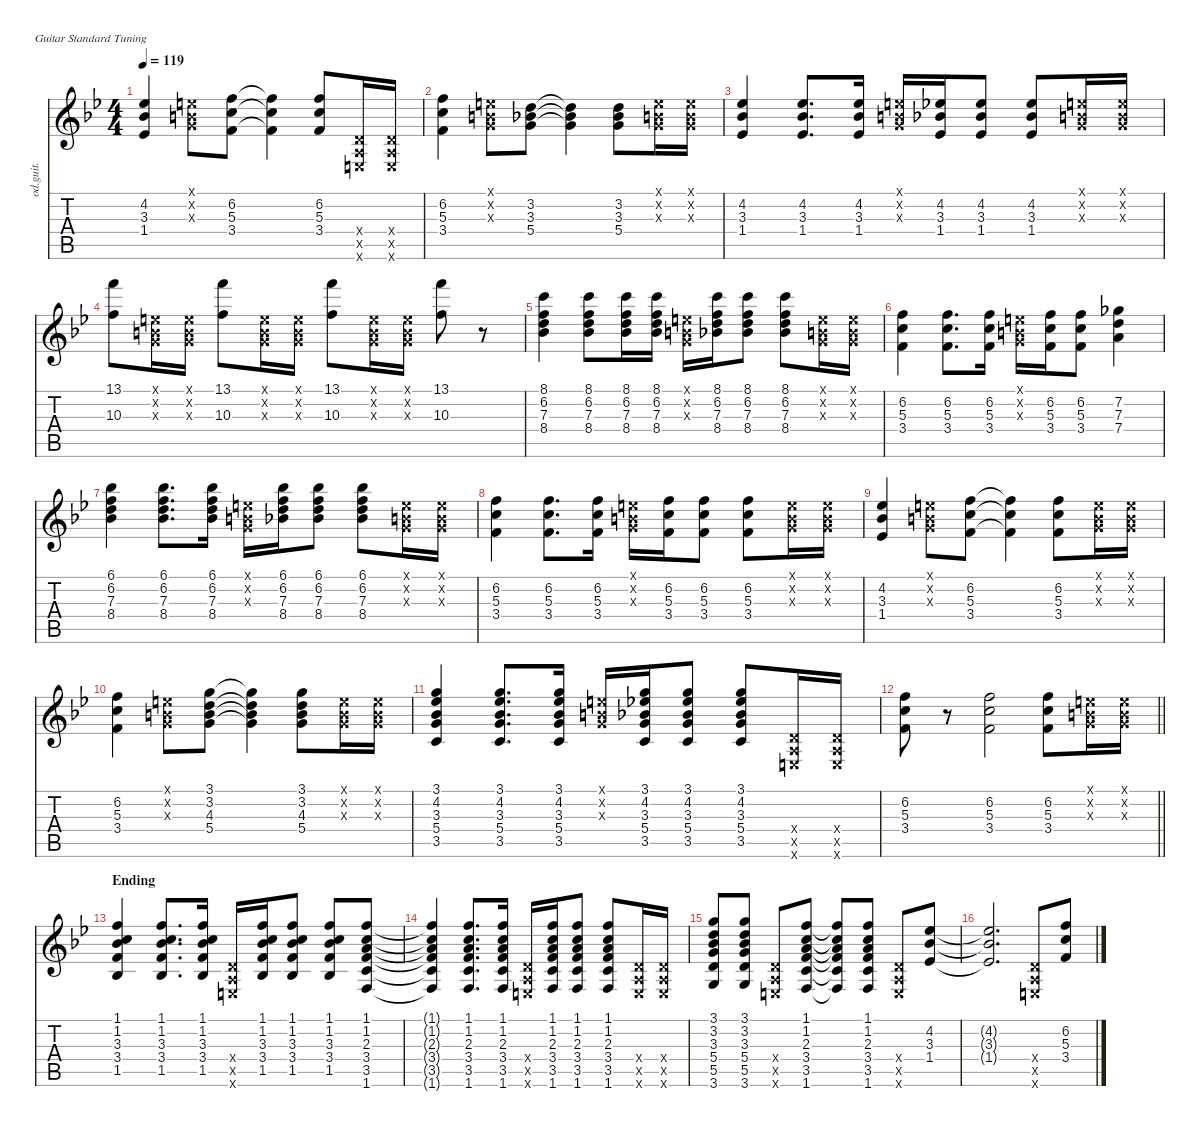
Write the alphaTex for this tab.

\defaultSystemsLayout 4
\hideDynamics
\bracketExtendMode nobrackets
\otherSystemsTrackNameOrientation horizontal
\track ("Guitar 2" "od.guit.") {mute instrument overdrivenguitar}
\staff {score tabs}
\tuning (E4 B3 G3 D3 A2 E2)
\ts (4 4)
\tempo 119
\clef g2
\ks bb
(4.2{acc b} 3.3{acc b} 1.4{acc b}).4{dy f beam Up} (0.1{x acc forcenatural} 0.2{x acc forcenatural} 0.3{x acc forcenatural}).8{beam Down} (6.2{acc forcenatural} 5.3{acc forcenatural} 3.4{acc forcenatural}).8{beam Down} (6.2{t acc forcenatural} 5.3{t acc forcenatural} 3.4{t acc forcenatural}).4{beam Down} (6.2{acc forcenatural} 5.3{acc forcenatural} 3.4{acc forcenatural}).8{beam Up} (0.4{x acc forcenatural} 0.5{x acc forcenatural} 0.6{x acc forcenatural}).16{beam Up} (0.4{x acc forcenatural} 0.5{x acc forcenatural} 0.6{x acc forcenatural}).16{beam Up} |
(6.2{acc forcenatural} 5.3{acc forcenatural} 3.4{acc forcenatural}).4{beam Down} (0.1{x acc forcenatural} 0.2{x acc forcenatural} 0.3{x acc forcenatural}).8{beam Down} (3.2{acc forcenatural} 3.3{acc b} 5.4{acc forcenatural}).8{beam Down} (3.2{t acc forcenatural} 3.3{t acc b} 5.4{t acc forcenatural}).4{beam Down} (3.2{acc forcenatural} 3.3{acc b} 5.4{acc forcenatural}).8{beam Down} (0.1{x acc forcenatural} 0.2{x acc forcenatural} 0.3{x acc forcenatural}).16{beam Down} (0.1{x acc forcenatural} 0.2{x acc forcenatural} 0.3{x acc forcenatural}).16{beam Down} |
(4.2{acc b} 3.3{acc b} 1.4{acc b}).4{beam Up} (4.2{acc b} 3.3{acc b} 1.4{acc b}).8{d beam Up} (4.2{acc b} 3.3{acc b} 1.4{acc b}).16{beam Up} (0.1{x acc forcenatural} 0.2{x acc forcenatural} 0.3{x acc forcenatural}).16{beam Up} (4.2{acc b} 3.3{acc b} 1.4{acc b}).16{beam Up} (4.2{acc b} 3.3{acc b} 1.4{acc b}).8{beam Up} (4.2{acc b} 3.3{acc b} 1.4{acc b}).8{beam Up} (0.1{x acc forcenatural} 0.2{x acc forcenatural} 0.3{x acc forcenatural}).16{beam Up} (0.1{x acc forcenatural} 0.2{x acc forcenatural} 0.3{x acc forcenatural}).16{beam Up} |
(13.1{acc forcenatural} 10.3{acc forcenatural}).8{beam Down} (0.1{x acc forcenatural} 0.2{x acc forcenatural} 0.3{x acc forcenatural}).16{beam Down} (0.1{x acc forcenatural} 0.2{x acc forcenatural} 0.3{x acc forcenatural}).16{beam Down} (13.1{acc forcenatural} 10.3{acc forcenatural}).8{beam Down} (0.1{x acc forcenatural} 0.2{x acc forcenatural} 0.3{x acc forcenatural}).16{beam Down} (0.1{x acc forcenatural} 0.2{x acc forcenatural} 0.3{x acc forcenatural}).16{beam Down} (13.1{acc forcenatural} 10.3{acc forcenatural}).8{beam Down} (0.1{x acc forcenatural} 0.2{x acc forcenatural} 0.3{x acc forcenatural}).16{beam Down} (0.1{x acc forcenatural} 0.2{x acc forcenatural} 0.3{x acc forcenatural}).16{beam Down} (13.1{acc forcenatural} 10.3{acc forcenatural}).8{beam Down} r.8{beam Down} |
(8.1{acc forcenatural} 6.2{acc forcenatural} 7.3{acc forcenatural} 8.4{acc b}).4{beam Down} (8.1{acc forcenatural} 6.2{acc forcenatural} 7.3{acc forcenatural} 8.4{acc b}).8{beam Down} (8.1{acc forcenatural} 6.2{acc forcenatural} 7.3{acc forcenatural} 8.4{acc b}).16{beam Down} (8.1{acc forcenatural} 6.2{acc forcenatural} 7.3{acc forcenatural} 8.4{acc b}).16{beam Down} (0.1{x acc forcenatural} 0.2{x acc forcenatural} 0.3{x acc forcenatural}).16{beam Down} (8.1{acc forcenatural} 6.2{acc forcenatural} 7.3{acc forcenatural} 8.4{acc b}).16{beam Down} (8.1{acc forcenatural} 6.2{acc forcenatural} 7.3{acc forcenatural} 8.4{acc b}).8{beam Down} (8.1{acc forcenatural} 6.2{acc forcenatural} 7.3{acc forcenatural} 8.4{acc b}).8{beam Down} (0.1{x acc forcenatural} 0.2{x acc forcenatural} 0.3{x acc forcenatural}).16{beam Down} (0.1{x acc forcenatural} 0.2{x acc forcenatural} 0.3{x acc forcenatural}).16{beam Down} |
(6.2{acc forcenatural} 5.3{acc forcenatural} 3.4{acc forcenatural}).4{beam Down} (6.2{acc forcenatural} 5.3{acc forcenatural} 3.4{acc forcenatural}).8{d beam Down} (6.2{acc forcenatural} 5.3{acc forcenatural} 3.4{acc forcenatural}).16{beam Down} (0.1{x acc forcenatural} 0.2{x acc forcenatural} 0.3{x acc forcenatural}).16{beam Down} (6.2{acc forcenatural} 5.3{acc forcenatural} 3.4{acc forcenatural}).16{beam Down} (6.2{acc forcenatural} 5.3{acc forcenatural} 3.4{acc forcenatural}).8{beam Down} (7.2{acc b} 7.3{acc forcenatural} 7.4{acc forcenatural}).4{beam Down} |
(6.1{acc b} 6.2{acc forcenatural} 7.3{acc forcenatural} 8.4{acc b}).4{beam Down} (6.1{acc b} 6.2{acc forcenatural} 7.3{acc forcenatural} 8.4{acc b}).8{d beam Down} (6.1{acc b} 6.2{acc forcenatural} 7.3{acc forcenatural} 8.4{acc b}).16{beam Down} (0.1{x acc forcenatural} 0.2{x acc forcenatural} 0.3{x acc forcenatural}).16{beam Down} (6.1{acc b} 6.2{acc forcenatural} 7.3{acc forcenatural} 8.4{acc b}).16{beam Down} (6.1{acc b} 6.2{acc forcenatural} 7.3{acc forcenatural} 8.4{acc b}).8{beam Down} (6.1{acc b} 6.2{acc forcenatural} 7.3{acc forcenatural} 8.4{acc b}).8{beam Down} (0.1{x acc forcenatural} 0.2{x acc forcenatural} 0.3{x acc forcenatural}).16{beam Down} (0.1{x acc forcenatural} 0.2{x acc forcenatural} 0.3{x acc forcenatural}).16{beam Down} |
(6.2{acc forcenatural} 5.3{acc forcenatural} 3.4{acc forcenatural}).4{beam Down} (6.2{acc forcenatural} 5.3{acc forcenatural} 3.4{acc forcenatural}).8{d beam Down} (6.2{acc forcenatural} 5.3{acc forcenatural} 3.4{acc forcenatural}).16{beam Down} (0.1{x acc forcenatural} 0.2{x acc forcenatural} 0.3{x acc forcenatural}).16{beam Down} (6.2{acc forcenatural} 5.3{acc forcenatural} 3.4{acc forcenatural}).16{beam Down} (6.2{acc forcenatural} 5.3{acc forcenatural} 3.4{acc forcenatural}).8{beam Down} (6.2{acc forcenatural} 5.3{acc forcenatural} 3.4{acc forcenatural}).8{beam Down} (0.1{x acc forcenatural} 0.2{x acc forcenatural} 0.3{x acc forcenatural}).16{beam Down} (0.1{x acc forcenatural} 0.2{x acc forcenatural} 0.3{x acc forcenatural}).16{beam Down} |
(4.2{acc b} 3.3{acc b} 1.4{acc b}).4{beam Up} (0.1{x acc forcenatural} 0.2{x acc forcenatural} 0.3{x acc forcenatural}).8{beam Down} (6.2{acc forcenatural} 5.3{acc forcenatural} 3.4{acc forcenatural}).8{beam Down} (6.2{t acc forcenatural} 5.3{t acc forcenatural} 3.4{t acc forcenatural}).4{beam Down} (6.2{acc forcenatural} 5.3{acc forcenatural} 3.4{acc forcenatural}).8{beam Down} (0.1{x acc forcenatural} 0.2{x acc forcenatural} 0.3{x acc forcenatural}).16{beam Down} (0.1{x acc forcenatural} 0.2{x acc forcenatural} 0.3{x acc forcenatural}).16{beam Down} |
(6.2{acc forcenatural} 5.3{acc forcenatural} 3.4{acc forcenatural}).4{beam Down} (0.1{x acc forcenatural} 0.2{x acc forcenatural} 0.3{x acc forcenatural}).8{beam Down} (3.1{acc forcenatural} 3.2{acc forcenatural} 4.3{acc forcenatural} 5.4{acc forcenatural}).8{beam Down} (3.1{t acc forcenatural} 3.2{t acc forcenatural} 4.3{t acc forcenatural} 5.4{t acc forcenatural}).4{beam Down} (3.1{acc forcenatural} 3.2{acc forcenatural} 4.3{acc forcenatural} 5.4{acc forcenatural}).8{beam Down} (0.1{x acc forcenatural} 0.2{x acc forcenatural} 0.3{x acc forcenatural}).16{beam Down} (0.1{x acc forcenatural} 0.2{x acc forcenatural} 0.3{x acc forcenatural}).16{beam Down} |
(3.1{acc forcenatural} 4.2{acc b} 3.3{acc b} 5.4{acc forcenatural} 3.5{acc forcenatural}).4{beam Up} (3.1{acc forcenatural} 4.2{acc b} 3.3{acc b} 5.4{acc forcenatural} 3.5{acc forcenatural}).8{d beam Up} (3.1{acc forcenatural} 4.2{acc b} 3.3{acc b} 5.4{acc forcenatural} 3.5{acc forcenatural}).16{beam Up} (0.1{x acc forcenatural} 0.2{x acc forcenatural} 0.3{x acc forcenatural}).16{beam Up} (3.1{acc forcenatural} 4.2{acc b} 3.3{acc b} 5.4{acc forcenatural} 3.5{acc forcenatural}).16{beam Up} (3.1{acc forcenatural} 4.2{acc b} 3.3{acc b} 5.4{acc forcenatural} 3.5{acc forcenatural}).8{beam Up} (3.1{acc forcenatural} 4.2{acc b} 3.3{acc b} 5.4{acc forcenatural} 3.5{acc forcenatural}).8{beam Up} (0.4{x acc forcenatural} 0.5{x acc forcenatural} 0.6{x acc forcenatural}).16{beam Up} (0.4{x acc forcenatural} 0.5{x acc forcenatural} 0.6{x acc forcenatural}).16{beam Up} |
\barLineRight lightlight
(6.2{acc forcenatural} 5.3{acc forcenatural} 3.4{acc forcenatural}).8{beam Down} r.8{beam Down} (6.2{acc forcenatural} 5.3{acc forcenatural} 3.4{acc forcenatural}).2{beam Down} (6.2{acc forcenatural} 5.3{acc forcenatural} 3.4{acc forcenatural}).8{beam Down} (0.1{x acc forcenatural} 0.2{x acc forcenatural} 0.3{x acc forcenatural}).16{beam Down} (0.1{x acc forcenatural} 0.2{x acc forcenatural} 0.3{x acc forcenatural}).16{beam Down} |
\section ("" "Ending")
(1.1{acc forcenatural} 1.2{acc forcenatural} 3.3{acc b} 3.4{acc forcenatural} 1.5{acc b}).4{beam Up} (1.1{acc forcenatural} 1.2{acc forcenatural} 3.3{acc b} 3.4{acc forcenatural} 1.5{acc b}).8{d beam Up} (1.1{acc forcenatural} 1.2{acc forcenatural} 3.3{acc b} 3.4{acc forcenatural} 1.5{acc b}).16{beam Up} (0.4{x acc forcenatural} 0.5{x acc forcenatural} 0.6{x acc forcenatural}).16{beam Up} (1.1{acc forcenatural} 1.2{acc forcenatural} 3.3{acc b} 3.4{acc forcenatural} 1.5{acc b}).16{beam Up} (1.1{acc forcenatural} 1.2{acc forcenatural} 3.3{acc b} 3.4{acc forcenatural} 1.5{acc b}).8{beam Up} (1.1{acc forcenatural} 1.2{acc forcenatural} 3.3{acc b} 3.4{acc forcenatural} 1.5{acc b}).8{beam Up} (1.1{acc forcenatural} 1.2{acc forcenatural} 2.3{acc forcenatural} 3.4{acc forcenatural} 3.5{acc forcenatural} 1.6{acc forcenatural}).8{beam Up} |
(1.1{t acc forcenatural} 1.2{t acc forcenatural} 2.3{t acc forcenatural} 3.4{t acc forcenatural} 3.5{t acc forcenatural} 1.6{t acc forcenatural}).4{beam Up} (1.1{acc forcenatural} 1.2{acc forcenatural} 2.3{acc forcenatural} 3.4{acc forcenatural} 3.5{acc forcenatural} 1.6{acc forcenatural}).8{d beam Up} (1.1{acc forcenatural} 1.2{acc forcenatural} 2.3{acc forcenatural} 3.4{acc forcenatural} 3.5{acc forcenatural} 1.6{acc forcenatural}).16{beam Up} (0.4{x acc forcenatural} 0.5{x acc forcenatural} 0.6{x acc forcenatural}).16{beam Up} (1.1{acc forcenatural} 1.2{acc forcenatural} 2.3{acc forcenatural} 3.4{acc forcenatural} 3.5{acc forcenatural} 1.6{acc forcenatural}).16{beam Up} (1.1{acc forcenatural} 1.2{acc forcenatural} 2.3{acc forcenatural} 3.4{acc forcenatural} 3.5{acc forcenatural} 1.6{acc forcenatural}).8{beam Up} (1.1{acc forcenatural} 1.2{acc forcenatural} 2.3{acc forcenatural} 3.4{acc forcenatural} 3.5{acc forcenatural} 1.6{acc forcenatural}).8{beam Up} (0.4{x acc forcenatural} 0.5{x acc forcenatural} 0.6{x acc forcenatural}).16{beam Up} (0.4{x acc forcenatural} 0.5{x acc forcenatural} 0.6{x acc forcenatural}).16{beam Up} |
(3.1{acc forcenatural} 3.2{acc forcenatural} 3.3{acc b} 5.4{acc forcenatural} 5.5{acc forcenatural} 3.6{acc forcenatural}).8{beam Up} (3.1{acc forcenatural} 3.2{acc forcenatural} 3.3{acc b} 5.4{acc forcenatural} 5.5{acc forcenatural} 3.6{acc forcenatural}).8{beam Up} (0.4{x acc forcenatural} 0.5{x acc forcenatural} 0.6{x acc forcenatural}).8{beam Up} (1.1{acc forcenatural} 1.2{acc forcenatural} 2.3{acc forcenatural} 3.4{acc forcenatural} 3.5{acc forcenatural} 1.6{acc forcenatural}).8{beam Up} (1.1{t acc forcenatural} 1.2{t acc forcenatural} 2.3{t acc forcenatural} 3.4{t acc forcenatural} 3.5{t acc forcenatural} 1.6{t acc forcenatural}).8{beam Up} (1.1{acc forcenatural} 1.2{acc forcenatural} 2.3{acc forcenatural} 3.4{acc forcenatural} 3.5{acc forcenatural} 1.6{acc forcenatural}).8{beam Up} (0.4{x acc forcenatural} 0.5{x acc forcenatural} 0.6{x acc forcenatural}).8{beam Up} (4.2{acc b} 3.3{acc b} 1.4{acc b}).8{beam Up} |
(4.2{t acc b} 3.3{t acc b} 1.4{t acc b}).2{d beam Up} (0.4{x acc forcenatural} 0.5{x acc forcenatural} 0.6{x acc forcenatural}).8{beam Up} (6.2{acc forcenatural} 5.3{acc forcenatural} 3.4{acc forcenatural}).8{beam Up}
